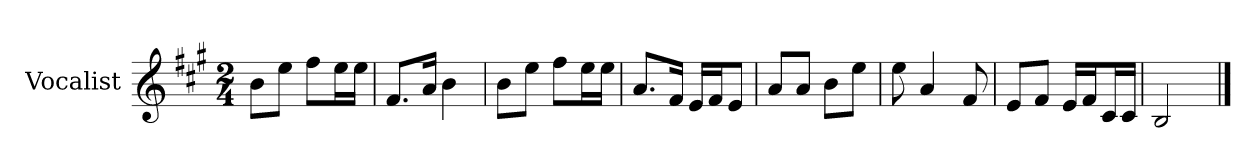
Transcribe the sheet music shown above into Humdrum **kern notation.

**kern
*part1
*staff1
*I"Vocalist
*k[f#c#g#]
*A:
*M2/4
=
8bL
8eeJ
8ff#L
16eeL
16eeJJ
=1
8.f#L
16aJk
4b
=2
8bL
8eeJ
8ff#L
16eeL
16eeJJ
=3
8.aL
16f#Jk
16eLL
16f#J
8eJ
=4
8aL
8aJ
8bL
8eeJ
=5
8ee
4a
8f#
=6
8eL
8f#J
16eLL
16f#J
16c#L
16c#JJ
=7
2B
==
*-
